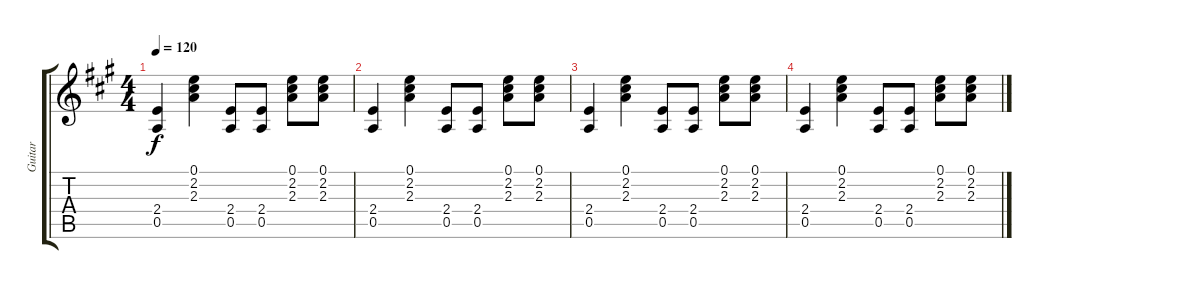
\track ("Guitar" "Guitar") {instrument acousticguitarsteel}
\staff {score tabs}
\tuning (E4 B3 G3 D3 A2 E2) {hide}
\ts (4 4)
\tempo 120
\clef g2
\ks a
(2.4 0.5).4{dy f} (0.1 2.2 2.3).4 (2.4 0.5).8 (2.4 0.5).8 (0.1 2.2 2.3).8 (0.1 2.2 2.3).8 |
(2.4 0.5).4 (0.1 2.2 2.3).4 (2.4 0.5).8 (2.4 0.5).8 (0.1 2.2 2.3).8 (0.1 2.2 2.3).8 |
(2.4 0.5).4 (0.1 2.2 2.3).4 (2.4 0.5).8 (2.4 0.5).8 (0.1 2.2 2.3).8 (0.1 2.2 2.3).8 |
(2.4 0.5).4 (0.1 2.2 2.3).4 (2.4 0.5).8 (2.4 0.5).8 (0.1 2.2 2.3).8 (0.1 2.2 2.3).8
